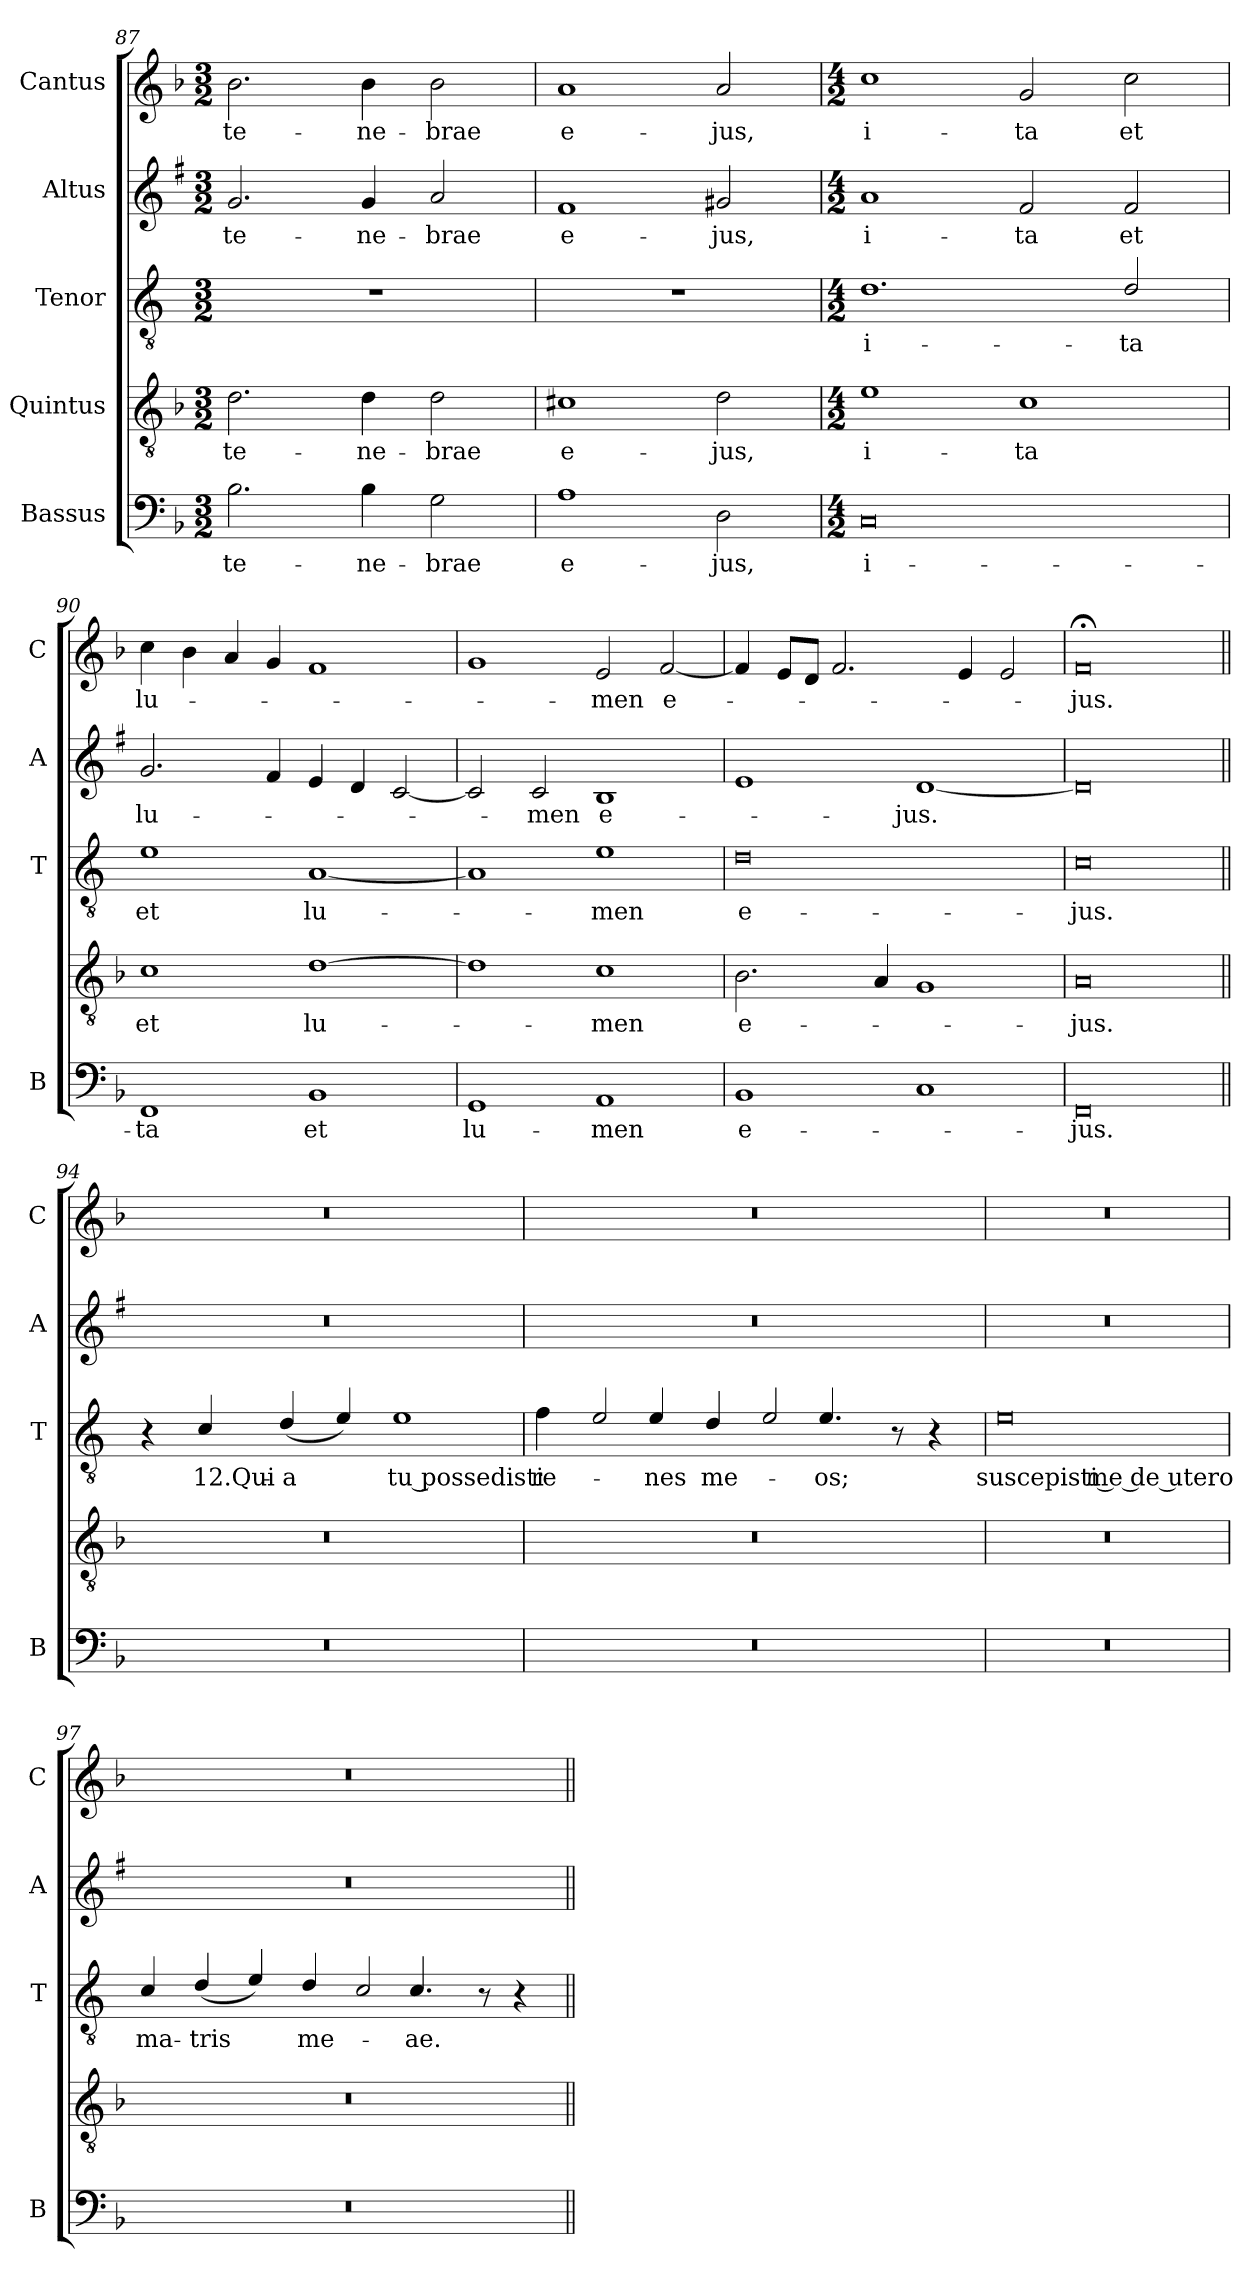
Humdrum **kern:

**kern	**text	**kern	**text	**kern	**text	**kern	**text	**kern	**text
*part5	*part5	*part4	*part4	*part3	*part3	*part2	*part2	*part1	*part1
*staff5	*staff5	*staff4	*staff4	*staff3	*staff3	*staff2	*staff2	*staff1	*staff1
*I"Bassus	*	*I"Quintus	*	*I"Tenor	*	*I"Altus	*	*I"Cantus	*
*I'B	*	*	*	*I'T	*	*I'A	*	*I'C	*
!!LO:LB:g=z
*clefF4	*	*clefGv2	*	*clefGv2	*	*clefG2	*	*clefG2	*
*	*	*	*	*ITrd4c7	*	*ITrd1c2	*	*	*
*k[b-]	*	*k[b-]	*	*k[b-]	*	*k[b-]	*	*k[b-]	*
*F:	*	*F:	*	*F:	*	*F:	*	*F:	*
*M3/2	*	*M3/2	*	*M3/2	*	*M3/2	*	*M3/2	*
=87	=87	=87	=87	=87	=87	=87	=87	=87	=87
!	!LO:LY:b	!	!LO:LY:b	!	!	!	!LO:LY:b	!	!LO:LY:b
2.B-\	te-	2.d\	te-	1.r	.	2.f/	te-	2.b-\	te-
!	!LO:LY:b	!	!LO:LY:b	!	!	!	!LO:LY:b	!	!LO:LY:b
4B-\	-ne-	4d\	-ne-	.	.	4f/	-ne-	4b-\	-ne-
!	!LO:LY:b	!	!LO:LY:b	!	!	!	!LO:LY:b	!	!LO:LY:b
2G\	-brae	2d\	-brae	.	.	2g/	-brae	2b-\	-brae
=88	=88	=88	=88	=88	=88	=88	=88	=88	=88
!	!LO:LY:b	!	!LO:LY:b	!	!	!	!LO:LY:b	!	!LO:LY:b
1A	e-	1c#X	e-	1.r	.	1e	e-	1a	e-
!	!LO:LY:b	!	!LO:LY:b	!	!	!	!LO:LY:b	!	!LO:LY:b
2D\	-jus,	2d\	-jus,	.	.	2f#X/	-jus,	2a/	-jus,
=89	=89	=89	=89	=89	=89	=89	=89	=89	=89
*M4/2	*	*M4/2	*	*M4/2	*	*M4/2	*	*M4/2	*
!	!LO:LY:b	!	!LO:LY:b	!	!LO:LY:b	!	!LO:LY:b	!	!LO:LY:b
0C	i-	1e	i-	1.G	i-	1g	i-	1cc	i-
!	!	!	!LO:LY:b	!	!	!	!LO:LY:b	!	!LO:LY:b
.	.	1c	-ta	.	.	2e/	-ta	2g/	-ta
!	!	!	!	!	!LO:LY:b	!	!LO:LY:b	!	!LO:LY:b
.	.	.	.	2G/	-ta	2e/	et	2cc\	et
=90	=90	=90	=90	=90	=90	=90	=90	=90	=90
!	!LO:LY:b	!	!LO:LY:b	!	!LO:LY:b	!	!LO:LY:b	!	!LO:LY:b
1FF	-ta	1c	et	1A	et	2.f/	lu-	4cc\	lu-
.	.	.	.	.	.	.	.	4b-\	.
.	.	.	.	.	.	.	.	4a/	.
.	.	.	.	.	.	4e/	.	4g/	.
!	!LO:LY:b	!	!LO:LY:b	!	!LO:LY:b	!	!	!	!
1BB-	et	[1d	lu-	[1D	lu-	4d/	.	1f	.
.	.	.	.	.	.	4c/	.	.	.
.	.	.	.	.	.	[2B-/	.	.	.
=91	=91	=91	=91	=91	=91	=91	=91	=91	=91
!	!LO:LY:b	!	!	!	!	!	!	!	!
1GG	lu-	1d]	.	1D]	.	2B-/]	.	1g	.
!	!	!	!	!	!	!	!LO:LY:b	!	!
.	.	.	.	.	.	2B-/	-men	.	.
!	!LO:LY:b	!	!LO:LY:b	!	!LO:LY:b	!	!LO:LY:b	!	!LO:LY:b
1AA	-men	1c	-men	1A	-men	1A	e-	2e/	-men
!	!	!	!	!	!	!	!	!	!LO:LY:b
.	.	.	.	.	.	.	.	[2f/	e-
=92	=92	=92	=92	=92	=92	=92	=92	=92	=92
!	!LO:LY:b	!	!LO:LY:b	!	!LO:LY:b	!	!	!	!
1BB-	e-	2.B-\	e-	0G	e-	1d	.	4f/]	.
.	.	.	.	.	.	.	.	8e/L	.
.	.	.	.	.	.	.	.	8d/J	.
.	.	.	.	.	.	.	.	2.f/	.
.	.	4A/	.	.	.	.	.	.	.
!	!	!	!	!	!	!	!LO:LY:b	!	!
1C	.	1G	.	.	.	[1c	-jus.	.	.
.	.	.	.	.	.	.	.	4e/	.
.	.	.	.	.	.	.	.	2e/	.
=93	=93	=93	=93	=93	=93	=93	=93	=93	=93
!	!LO:LY:b	!	!LO:LY:b	!	!LO:LY:b	!	!	!	!LO:LY:b
0FF	-jus.	0A	-jus.	0F	-jus.	0c]	.	0f;<	-jus.
!!LO:LB:g=z
=94||	=94||	=94||	=94||	=94||	=94||	=94||	=94||	=94||	=94||
0r	.	0r	.	4r	.	0r	.	0r	.
!	!	!	!	!	!LO:LY:b	!	!	!	!
.	.	.	.	4F/	12.Qui-	.	.	.	.
!	!	!	!	!	!LO:LY:b	!	!	!	!
.	.	.	.	(<4G/	-a	.	.	.	.
.	.	.	.	4A/)	.	.	.	.	.
!	!	!	!	!	!LO:LY:b	!	!	!	!
.	.	.	.	1A	tu possedisti	.	.	.	.
=95	=95	=95	=95	=95	=95	=95	=95	=95	=95
!	!	!	!	!	!LO:LY:b	!	!	!	!
0r	.	0r	.	4B-\	re-	0r	.	0r	.
!	!	!	!	!LO:N:head=open	!	!	!	!	!
.	.	.	.	4A/	.	.	.	.	.
!	!	!	!	!	!LO:LY:b	!	!	!	!
.	.	.	.	4A/	-nes	.	.	.	.
!	!	!	!	!	!LO:LY:b	!	!	!	!
.	.	.	.	4G/	me-	.	.	.	.
!	!	!	!	!LO:N:head=open	!	!	!	!	!
.	.	.	.	4A/	.	.	.	.	.
!	!	!	!	!	!LO:LY:b	!	!	!	!
.	.	.	.	4.A/	-os;	.	.	.	.
.	.	.	.	8r	.	.	.	.	.
.	.	.	.	4r	.	.	.	.	.
=96	=96	=96	=96	=96	=96	=96	=96	=96	=96
!	!	!	!	!	!LO:LY:b	!	!	!	!
0r	.	0r	.	0A	suscepisti me de utero	0r	.	0r	.
=97	=97	=97	=97	=97	=97	=97	=97	=97	=97
!	!	!	!	!	!LO:LY:b	!	!	!	!
0r	.	0r	.	4F/	ma-	0r	.	0r	.
!	!	!	!	!	!LO:LY:b	!	!	!	!
.	.	.	.	(<4G/	-tris	.	.	.	.
.	.	.	.	4A/)	.	.	.	.	.
!	!	!	!	!	!LO:LY:b	!	!	!	!
.	.	.	.	4G/	me-	.	.	.	.
!	!	!	!	!LO:N:head=open	!	!	!	!	!
.	.	.	.	4F/	.	.	.	.	.
!	!	!	!	!	!LO:LY:b	!	!	!	!
.	.	.	.	4.F/	-ae.	.	.	.	.
.	.	.	.	8r	.	.	.	.	.
.	.	.	.	4r	.	.	.	.	.
=||	=||	=||	=||	=||	=||	=||	=||	=||	=||
*-	*-	*-	*-	*-	*-	*-	*-	*-	*-
